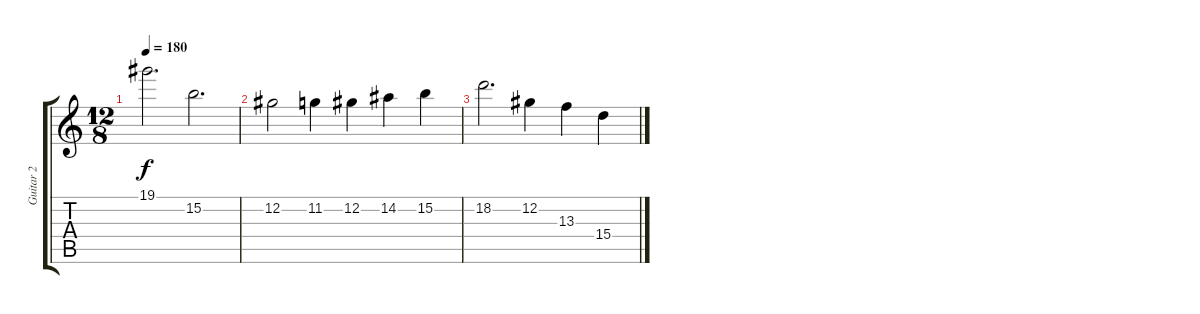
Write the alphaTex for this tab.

\track ("Guitar 2" "Guitar 2") {instrument overdrivenguitar}
\staff {score tabs}
\tuning (Db4 Ab3 E3 B2 Gb2 Db2) {hide}
\ts (12 8)
\tempo 180
\clef g2
\ks c
19.1.2{d dy f} 15.2.2{d} |
12.2.2 11.2.4 12.2.4 14.2.4 15.2.4 |
18.2.2{d} 12.2.4 13.3.4 15.4.4
